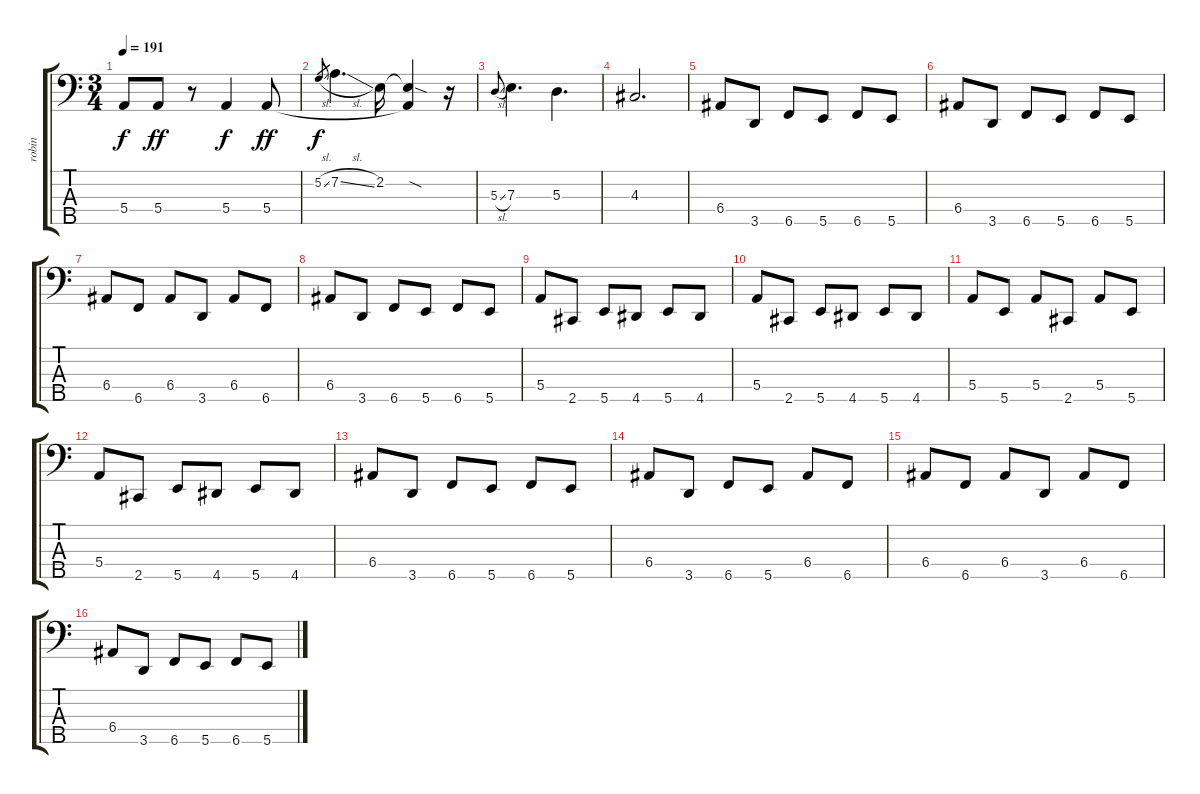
\track ("robin" "robin") {instrument fretlessbass}
\staff {score tabs}
\tuning (G2 D2 A1 E1 B0) {hide}
\ts (3 4)
\tempo 191
\clef f4
\ks c
5.4.8{dy f} 5.4.8{dy ff} r.8 5.4.4{dy f} 5.4.8{dy ff} |
5.2{sl}.8{gr dy f} 7.2{sl}.4{d} 2.2.16 (2.2{sod t} 5.4{t}).4 r.16 |
5.3{sl}.8{gr onbeat} 7.3.4{d} 5.3.4{d} |
4.3.2{d} |
6.4.8 3.5.8 6.5.8 5.5.8 6.5.8 5.5.8 |
6.4.8 3.5.8 6.5.8 5.5.8 6.5.8 5.5.8 |
6.4.8 6.5.8 6.4.8 3.5.8 6.4.8 6.5.8 |
6.4.8 3.5.8 6.5.8 5.5.8 6.5.8 5.5.8 |
5.4.8 2.5.8 5.5.8 4.5.8 5.5.8 4.5.8 |
5.4.8 2.5.8 5.5.8 4.5.8 5.5.8 4.5.8 |
5.4.8 5.5.8 5.4.8 2.5.8 5.4.8 5.5.8 |
5.4.8 2.5.8 5.5.8 4.5.8 5.5.8 4.5.8 |
6.4.8 3.5.8 6.5.8 5.5.8 6.5.8 5.5.8 |
6.4.8 3.5.8 6.5.8 5.5.8 6.4.8 6.5.8 |
6.4.8 6.5.8 6.4.8 3.5.8 6.4.8 6.5.8 |
6.4.8 3.5.8 6.5.8 5.5.8 6.5.8 5.5.8
